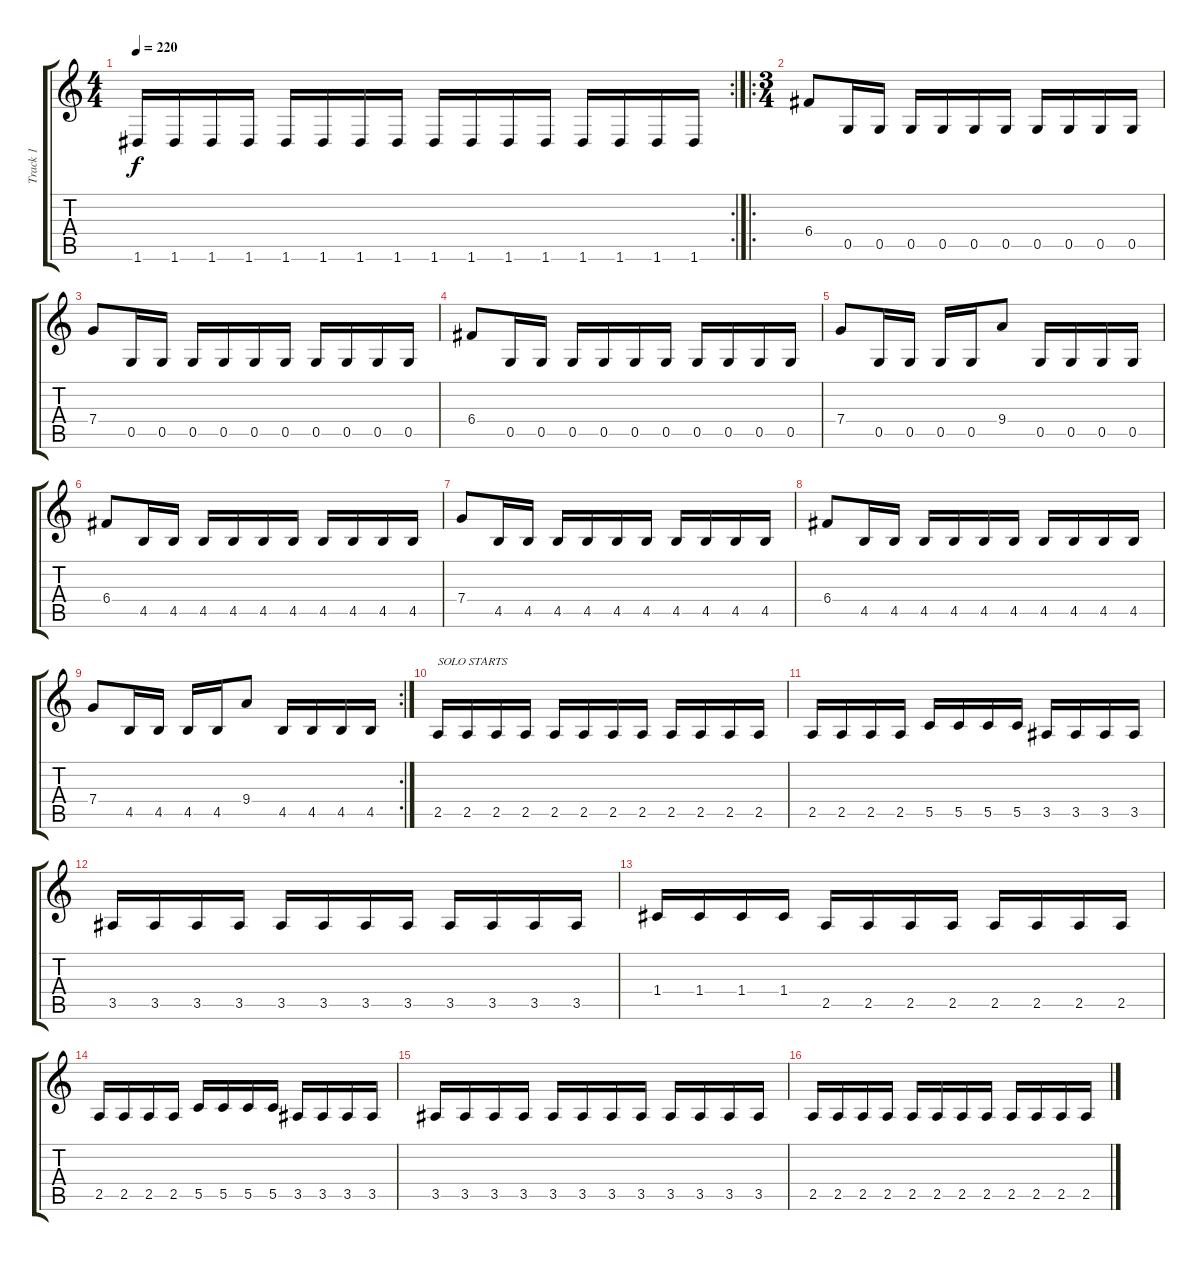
\track ("Track 1" "Track 1") {instrument distortionguitar}
\staff {score tabs}
\tuning (D4 A3 F3 C3 G2 D2) {hide}
\rc 2
\ts (4 4)
\tempo 220
\clef g2
\ks c
1.6.16{dy f} 1.6.16 1.6.16 1.6.16 1.6.16 1.6.16 1.6.16 1.6.16 1.6.16 1.6.16 1.6.16 1.6.16 1.6.16 1.6.16 1.6.16 1.6.16 |
\ro
\ts (3 4)
6.4.8 0.5.16 0.5.16 0.5.16 0.5.16 0.5.16 0.5.16 0.5.16 0.5.16 0.5.16 0.5.16 |
7.4.8 0.5.16 0.5.16 0.5.16 0.5.16 0.5.16 0.5.16 0.5.16 0.5.16 0.5.16 0.5.16 |
6.4.8 0.5.16 0.5.16 0.5.16 0.5.16 0.5.16 0.5.16 0.5.16 0.5.16 0.5.16 0.5.16 |
7.4.8 0.5.16 0.5.16 0.5.16 0.5.16 9.4.8 0.5.16 0.5.16 0.5.16 0.5.16 |
6.4.8 4.5.16 4.5.16 4.5.16 4.5.16 4.5.16 4.5.16 4.5.16 4.5.16 4.5.16 4.5.16 |
7.4.8 4.5.16 4.5.16 4.5.16 4.5.16 4.5.16 4.5.16 4.5.16 4.5.16 4.5.16 4.5.16 |
6.4.8 4.5.16 4.5.16 4.5.16 4.5.16 4.5.16 4.5.16 4.5.16 4.5.16 4.5.16 4.5.16 |
\rc 2
7.4.8 4.5.16 4.5.16 4.5.16 4.5.16 9.4.8 4.5.16 4.5.16 4.5.16 4.5.16 |
2.5.16{txt "SOLO STARTS"} 2.5.16 2.5.16 2.5.16 2.5.16 2.5.16 2.5.16 2.5.16 2.5.16 2.5.16 2.5.16 2.5.16 |
2.5.16 2.5.16 2.5.16 2.5.16 5.5.16 5.5.16 5.5.16 5.5.16 3.5.16 3.5.16 3.5.16 3.5.16 |
3.5.16 3.5.16 3.5.16 3.5.16 3.5.16 3.5.16 3.5.16 3.5.16 3.5.16 3.5.16 3.5.16 3.5.16 |
1.4.16 1.4.16 1.4.16 1.4.16 2.5.16 2.5.16 2.5.16 2.5.16 2.5.16 2.5.16 2.5.16 2.5.16 |
2.5.16 2.5.16 2.5.16 2.5.16 5.5.16 5.5.16 5.5.16 5.5.16 3.5.16 3.5.16 3.5.16 3.5.16 |
3.5.16 3.5.16 3.5.16 3.5.16 3.5.16 3.5.16 3.5.16 3.5.16 3.5.16 3.5.16 3.5.16 3.5.16 |
2.5.16 2.5.16 2.5.16 2.5.16 2.5.16 2.5.16 2.5.16 2.5.16 2.5.16 2.5.16 2.5.16 2.5.16
